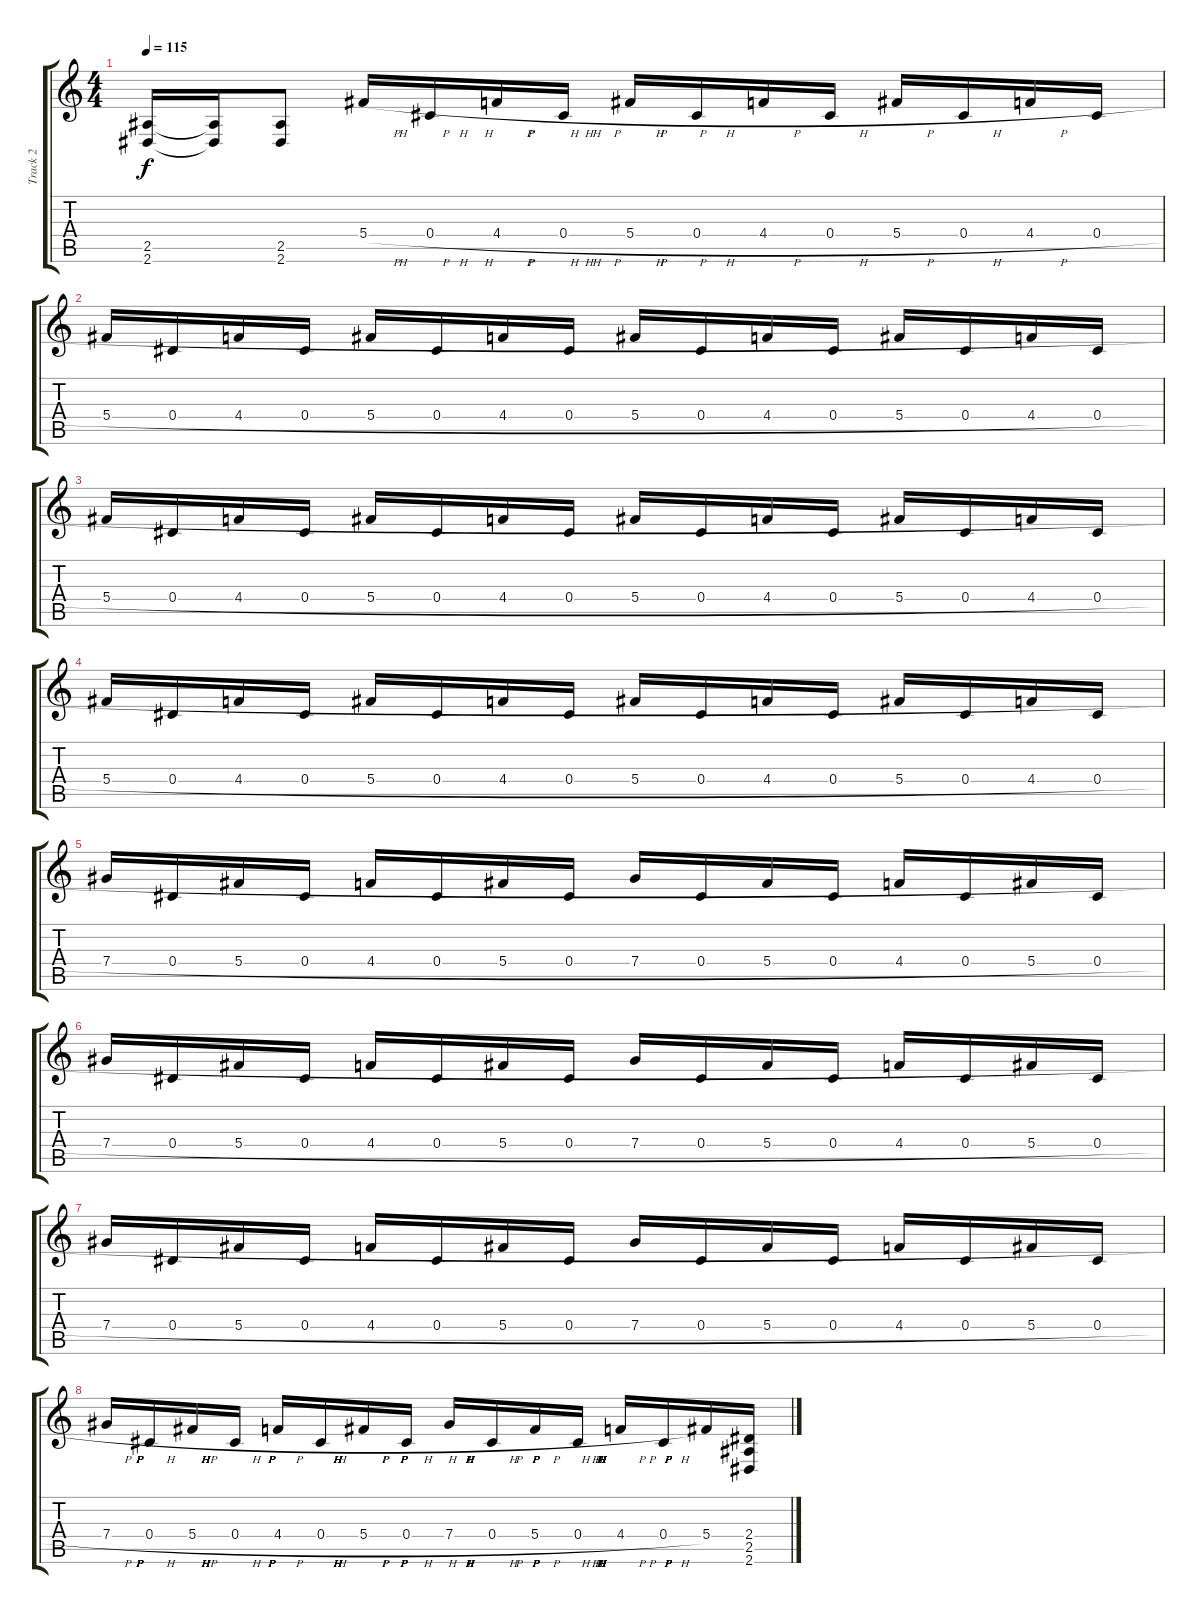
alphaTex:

\track ("Track 2" "Track 2") {instrument distortionguitar}
\staff {score tabs}
\tuning (Eb4 Bb3 Gb3 Db3 Ab2 Db2) {hide}
\ts (4 4)
\tempo 115
\clef g2
\ks c
(2.5{t} 2.6{t}).16{dy f} (2.5{t} 2.6{t}).16 (2.5 2.6).8 5.4{h}.16 0.4{h}.16 4.4{h}.16 0.4{h}.16 5.4{h}.16 0.4{h}.16 4.4{h}.16 0.4{h}.16 5.4{h}.16 0.4{h}.16 4.4{h}.16 0.4{h}.16 |
5.4{h}.16 0.4{h}.16 4.4{h}.16 0.4{h}.16 5.4{h}.16 0.4{h}.16 4.4{h}.16 0.4{h}.16 5.4{h}.16 0.4{h}.16 4.4{h}.16 0.4{h}.16 5.4{h}.16 0.4{h}.16 4.4{h}.16 0.4{h}.16 |
5.4{h}.16 0.4{h}.16 4.4{h}.16 0.4{h}.16 5.4{h}.16 0.4{h}.16 4.4{h}.16 0.4{h}.16 5.4{h}.16 0.4{h}.16 4.4{h}.16 0.4{h}.16 5.4{h}.16 0.4{h}.16 4.4{h}.16 0.4{h}.16 |
5.4{h}.16 0.4{h}.16 4.4{h}.16 0.4{h}.16 5.4{h}.16 0.4{h}.16 4.4{h}.16 0.4{h}.16 5.4{h}.16 0.4{h}.16 4.4{h}.16 0.4{h}.16 5.4{h}.16 0.4{h}.16 4.4{h}.16 0.4{h}.16 |
7.4{h}.16 0.4{h}.16 5.4{h}.16 0.4{h}.16 4.4{h}.16 0.4{h}.16 5.4{h}.16 0.4{h}.16 7.4{h}.16 0.4{h}.16 5.4{h}.16 0.4{h}.16 4.4{h}.16 0.4{h}.16 5.4{h}.16 0.4{h}.16 |
7.4{h}.16 0.4{h}.16 5.4{h}.16 0.4{h}.16 4.4{h}.16 0.4{h}.16 5.4{h}.16 0.4{h}.16 7.4{h}.16 0.4{h}.16 5.4{h}.16 0.4{h}.16 4.4{h}.16 0.4{h}.16 5.4{h}.16 0.4{h}.16 |
7.4{h}.16 0.4{h}.16 5.4{h}.16 0.4{h}.16 4.4{h}.16 0.4{h}.16 5.4{h}.16 0.4{h}.16 7.4{h}.16 0.4{h}.16 5.4{h}.16 0.4{h}.16 4.4{h}.16 0.4{h}.16 5.4{h}.16 0.4{h}.16 |
7.4{h}.16 0.4{h}.16 5.4{h}.16 0.4{h}.16 4.4{h}.16 0.4{h}.16 5.4{h}.16 0.4{h}.16 7.4{h}.16 0.4{h}.16 5.4{h}.16 0.4{h}.16 4.4{h}.16 0.4{h}.16 5.4.16 (2.4 2.5 2.6).16
